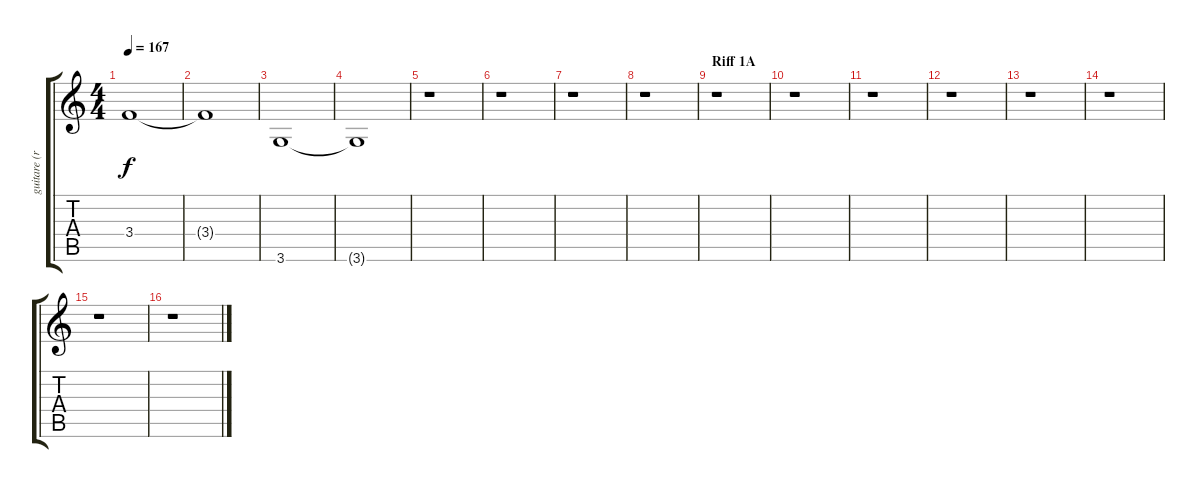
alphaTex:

\track ("guitare (rythme)" "guitare (r") {instrument overdrivenguitar}
\staff {score tabs}
\tuning (E4 B3 G3 D3 A2 E2) {hide}
\ts (4 4)
\tempo 167
\clef g2
\ks c
3.4.1{dy f} |
3.4{t}.1 |
3.6.1 |
3.6{t}.1 |
r.1 |
r.1 |
r.1 |
r.1 |
\section ("" "Riff 1A")
r.1 |
r.1 |
r.1 |
r.1 |
r.1 |
r.1 |
r.1 |
r.1
